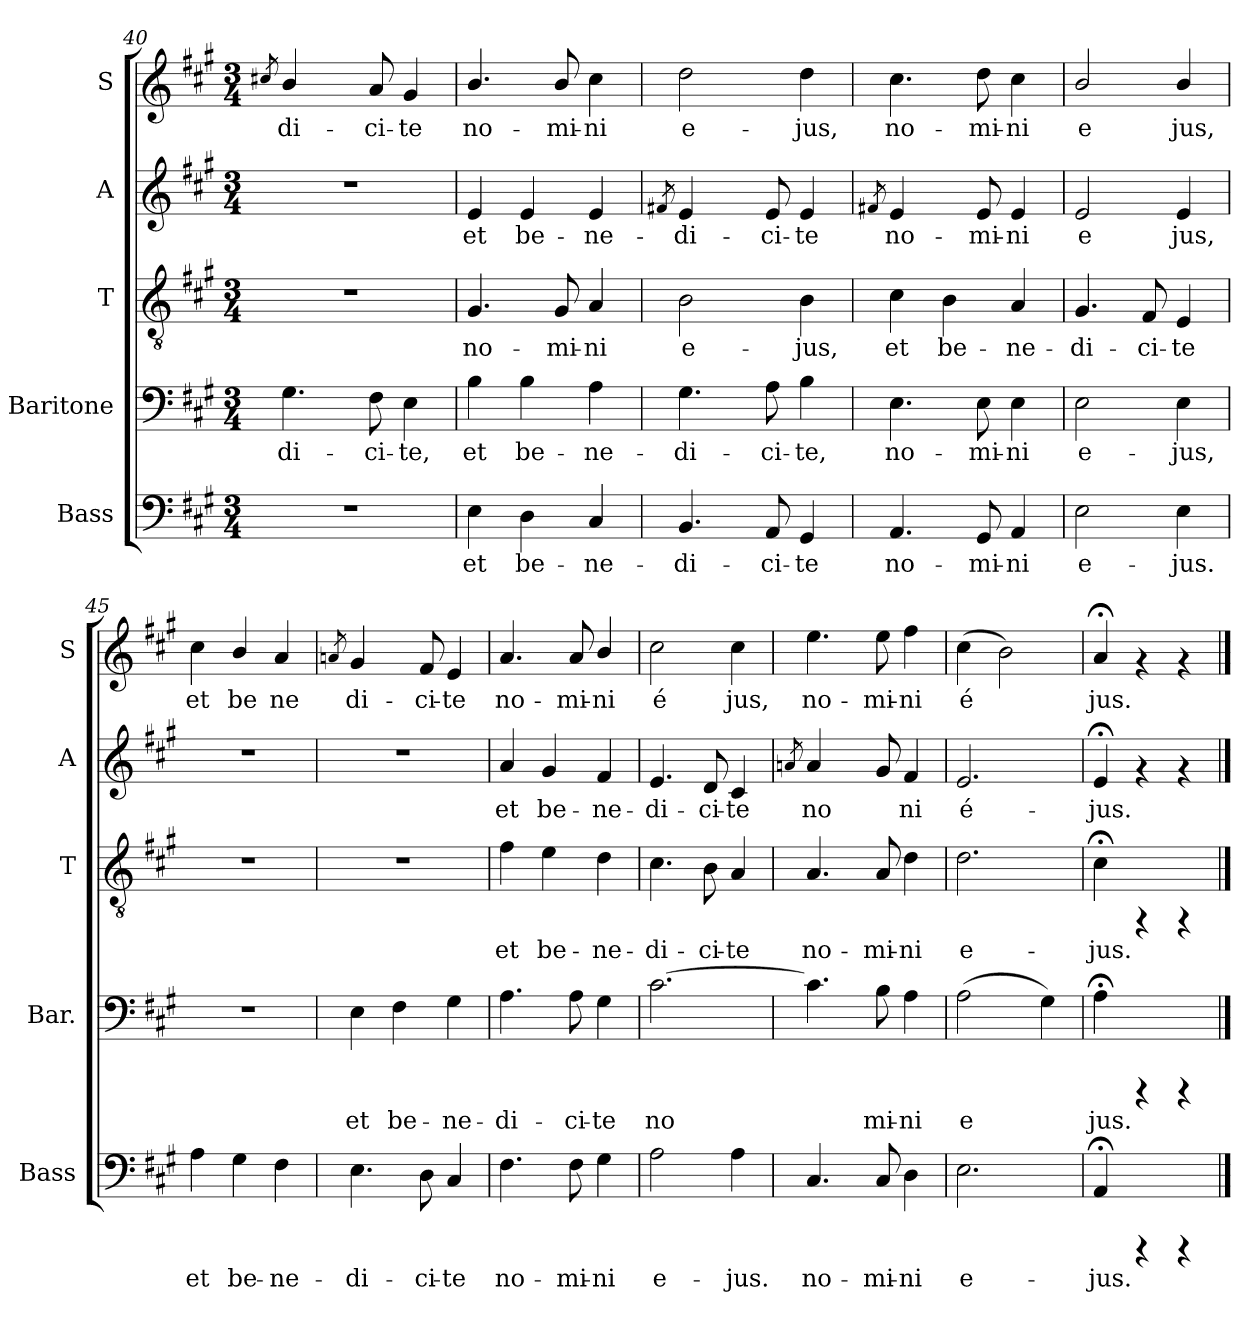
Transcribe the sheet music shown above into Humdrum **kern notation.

**kern	**text	**kern	**text	**kern	**text	**kern	**text	**kern	**text
*part5	*part5	*part4	*part4	*part3	*part3	*part2	*part2	*part1	*part1
*staff5	*staff5	*staff4	*staff4	*staff3	*staff3	*staff2	*staff2	*staff1	*staff1
*I"Bass	*	*I"Baritone	*	*I"T	*	*I"A	*	*I"S	*
*I'Bass	*	*I'Bar.	*	*I'T	*	*I'A	*	*I'S	*
*clefF4	*	*clefF4	*	*clefGv2	*	*clefG2	*	*clefG2	*
*k[f#c#g#]	*	*k[f#c#g#]	*	*k[f#c#g#]	*	*k[f#c#g#]	*	*k[f#c#g#]	*
*A:	*	*A:	*	*A:	*	*A:	*	*A:	*
*M3/4	*	*M3/4	*	*M3/4	*	*M3/4	*	*M3/4	*
=40	=40	=40	=40	=40	=40	=40	=40	=40	=40
.	.	.	.	.	.	.	.	8qcc#X/	.
!	!	!	!LO:LY:b:cj	!	!	!	!	!	!LO:LY:b:cj
2.r	.	4.G#\	-di-	2.r	.	2.r	.	4b/	-di-
.	.	.	.	.	.	.	.	8ryy	.
!	!	!	!LO:LY:b:cj	!	!	!	!	!	!LO:LY:b:cj
.	.	8F#\	-ci-	.	.	.	.	8a/	-ci-
!	!	!	!LO:LY:b:cj	!	!	!	!	!	!LO:LY:b:cj
.	.	4E\	-te,	.	.	.	.	4g#/	-te
!!LO:PB:g=z
=41	=41	=41	=41	=41	=41	=41	=41	=41	=41
!	!LO:LY:b:cj	!	!LO:LY:b:cj	!	!LO:LY:b:cj	!	!LO:LY:b:cj	!	!LO:LY:b:cj
4E\	et	4B\	et	4.G#/	no-	4e/	et	4.b/	no-
!	!LO:LY:b:cj	!	!LO:LY:b:cj	!	!	!	!LO:LY:b:cj	!	!
4D\	be-	4B\	be-	.	.	4e/	be-	.	.
!	!	!	!	!	!LO:LY:b:cj	!	!	!	!LO:LY:b:cj
.	.	.	.	8G#/	-mi-	.	.	8b/	-mi-
!	!LO:LY:b:cj	!	!LO:LY:b:cj	!	!LO:LY:b:cj	!	!LO:LY:b:cj	!	!LO:LY:b:cj
4C#/	-ne-	4A\	-ne-	4A/	-ni	4e/	-ne-	4cc#\	-ni
=42	=42	=42	=42	=42	=42	=42	=42	=42	=42
.	.	.	.	.	.	8qf#X/	.	.	.
!	!LO:LY:b:cj	!	!LO:LY:b:cj	!	!LO:LY:b:cj	!	!LO:LY:b:cj	!	!LO:LY:b:cj
4.BB/	-di-	4.G#\	-di-	2B\	e-	4e/	-di-	2dd\	e-
.	.	.	.	.	.	8ryy	.	.	.
!	!LO:LY:b:cj	!	!LO:LY:b:cj	!	!	!	!LO:LY:b:cj	!	!
8AA/	-ci-	8A\	-ci-	.	.	8e/	-ci-	.	.
!	!LO:LY:b:cj	!	!LO:LY:b:cj	!	!LO:LY:b:cj	!	!LO:LY:b:cj	!	!LO:LY:b:cj
4GG#/	-te	4B\	-te,	4B\	-jus,	4e/	-te	4dd\	-jus,
=43	=43	=43	=43	=43	=43	=43	=43	=43	=43
.	.	.	.	.	.	8qf#X/	.	.	.
!	!LO:LY:b:cj	!	!LO:LY:b:cj	!	!LO:LY:b:cj	!	!LO:LY:b:cj	!	!LO:LY:b:cj
4.AA/	no-	4.E\	no-	4c#\	et	4e/	no-	4.cc#\	no-
!	!	!	!	!	!LO:LY:b:cj	!	!	!	!
.	.	.	.	4B\	be-	8ryy	.	.	.
!	!LO:LY:b:cj	!	!LO:LY:b:cj	!	!	!	!LO:LY:b:cj	!	!LO:LY:b:cj
8GG#/	-mi-	8E\	-mi-	.	.	8e/	-mi-	8dd\	-mi-
!	!LO:LY:b:cj	!	!LO:LY:b:cj	!	!LO:LY:b:cj	!	!LO:LY:b:cj	!	!LO:LY:b:cj
4AA/	-ni	4E\	-ni	4A/	-ne-	4e/	-ni	4cc#\	-ni
=44	=44	=44	=44	=44	=44	=44	=44	=44	=44
!	!LO:LY:b:cj	!	!LO:LY:b:cj	!	!LO:LY:b:cj	!	!LO:LY:b:cj	!	!LO:LY:b:cj
2E\	e-	2E\	e-	4.G#/	-di-	2e/	e	2b/	e
!	!	!	!	!	!LO:LY:b:cj	!	!	!	!
.	.	.	.	8F#/	-ci-	.	.	.	.
!	!LO:LY:b:cj	!	!LO:LY:b:cj	!	!LO:LY:b:cj	!	!LO:LY:b:cj	!	!LO:LY:b:cj
4E\	-jus.	4E\	-jus,	4E/	-te	4e/	jus,	4b/	jus,
=45	=45	=45	=45	=45	=45	=45	=45	=45	=45
!	!LO:LY:b:cj	!	!	!	!	!	!	!	!LO:LY:b:cj
4A\	et	2.r	.	2.r	.	2.r	.	4cc#\	et
!	!LO:LY:b:cj	!	!	!	!	!	!	!	!LO:LY:b:cj
4G#\	be-	.	.	.	.	.	.	4b/	be
!	!LO:LY:b:cj	!	!	!	!	!	!	!	!LO:LY:b:cj
4F#\	-ne-	.	.	.	.	.	.	4a/	ne
!!LO:PB:g=z
=46	=46	=46	=46	=46	=46	=46	=46	=46	=46
.	.	.	.	.	.	.	.	8qan/	.
!	!LO:LY:b:cj	!	!LO:LY:b:cj	!	!	!	!	!	!LO:LY:b:cj
4.E\	-di-	4E\	et	2.r	.	2.r	.	4g#/	di-
!	!	!	!LO:LY:b:cj	!	!	!	!	!	!
.	.	4F#\	be-	.	.	.	.	8ryy	.
!	!LO:LY:b:cj	!	!	!	!	!	!	!	!LO:LY:b:cj
8D\	-ci-	.	.	.	.	.	.	8f#/	-ci-
!	!LO:LY:b:cj	!	!LO:LY:b:cj	!	!	!	!	!	!LO:LY:b:cj
4C#/	-te	4G#\	-ne-	.	.	.	.	4e/	-te
=47	=47	=47	=47	=47	=47	=47	=47	=47	=47
!	!LO:LY:b:cj	!	!LO:LY:b:cj	!	!LO:LY:b:cj	!	!LO:LY:b:cj	!	!LO:LY:b:cj
4.F#\	no-	4.A\	-di-	4f#\	et	4a/	et	4.a/	no-
!	!	!	!	!	!LO:LY:b:cj	!	!LO:LY:b:cj	!	!
.	.	.	.	4e\	be-	4g#/	be-	.	.
!	!LO:LY:b:cj	!	!LO:LY:b:cj	!	!	!	!	!	!LO:LY:b:cj
8F#\	-mi-	8A\	-ci-	.	.	.	.	8a/	-mi-
!	!LO:LY:b:cj	!	!LO:LY:b:cj	!	!LO:LY:b:cj	!	!LO:LY:b:cj	!	!LO:LY:b:cj
4G#\	-ni	4G#\	-te	4d\	-ne-	4f#/	-ne-	4b/	-ni
=48	=48	=48	=48	=48	=48	=48	=48	=48	=48
!	!LO:LY:b:cj	!	!LO:LY:b:cj	!	!LO:LY:b:cj	!	!LO:LY:b:cj	!	!LO:LY:b:cj
2A\	e-	[>2.c#\	no-	4.c#\	-di-	4.e/	-di-	2cc#\	é
!	!	!	!	!	!LO:LY:b:cj	!	!LO:LY:b:cj	!	!
.	.	.	.	8B\	-ci-	8d/	-ci-	.	.
!	!LO:LY:b:cj	!	!	!	!LO:LY:b:cj	!	!LO:LY:b:cj	!	!LO:LY:b:cj
4A\	-jus.	.	.	4A/	-te	4c#/	-te	4cc#\	jus,
=49	=49	=49	=49	=49	=49	=49	=49	=49	=49
.	.	.	.	.	.	8qan/	.	.	.
!	!LO:LY:b:cj	!	!LO:LY:b:cj	!	!LO:LY:b:cj	!	!LO:LY:b:cj	!	!LO:LY:b:cj
4.C#/	no-	4.c#\]	--	4.A/	no-	4a/	no-	4.ee\	no-
.	.	.	.	.	.	8ryy	.	.	.
!	!LO:LY:b:cj	!	!LO:LY:b:cj	!	!LO:LY:b:cj	!	!LO:LY:b:cj	!	!LO:LY:b:cj
8C#/	-mi-	8B\	-mi-	8A/	-mi-	8g#/	-	8ee\	-mi-
!	!LO:LY:b:cj	!	!LO:LY:b:cj	!	!LO:LY:b:cj	!	!LO:LY:b:cj	!	!LO:LY:b:cj
4D\	-ni	4A\	-ni	4d\	-ni	4f#/	ni	4ff#\	-ni
=50	=50	=50	=50	=50	=50	=50	=50	=50	=50
!	!LO:LY:b:cj	!	!LO:LY:b:cj	!	!LO:LY:b:cj	!	!LO:LY:b:cj	!	!LO:LY:b:cj
2.E\	e-	(>2A\	e-	2.d\	e-	2.e/	é-	(>4cc#\	é
!	!	!	!	!	!	!	!	!	!LO:LY:b:cj
.	.	.	.	.	.	.	.	2b\)	.
!	!	!	!LO:LY:b:cj	!	!	!	!	!	!
.	.	4G#\)	--	.	.	.	.	.	.
=51	=51	=51	=51	=51	=51	=51	=51	=51	=51
!	!LO:LY:b:cj	!	!LO:LY:b:cj	!	!LO:LY:b:cj	!	!LO:LY:b:cj	!	!LO:LY:b:cj
4AA;</	-jus.	4A;<\	-jus.	4c#;<\	-jus.	4e;</	-jus.	4a;</	jus.
4rCCC	.	4rCCC	.	4rFF	.	4rf	.	4rf	.
4rCCC	.	4rCCC	.	4rFF	.	4rf	.	4rf	.
==	==	==	==	==	==	==	==	==	==
*-	*-	*-	*-	*-	*-	*-	*-	*-	*-
